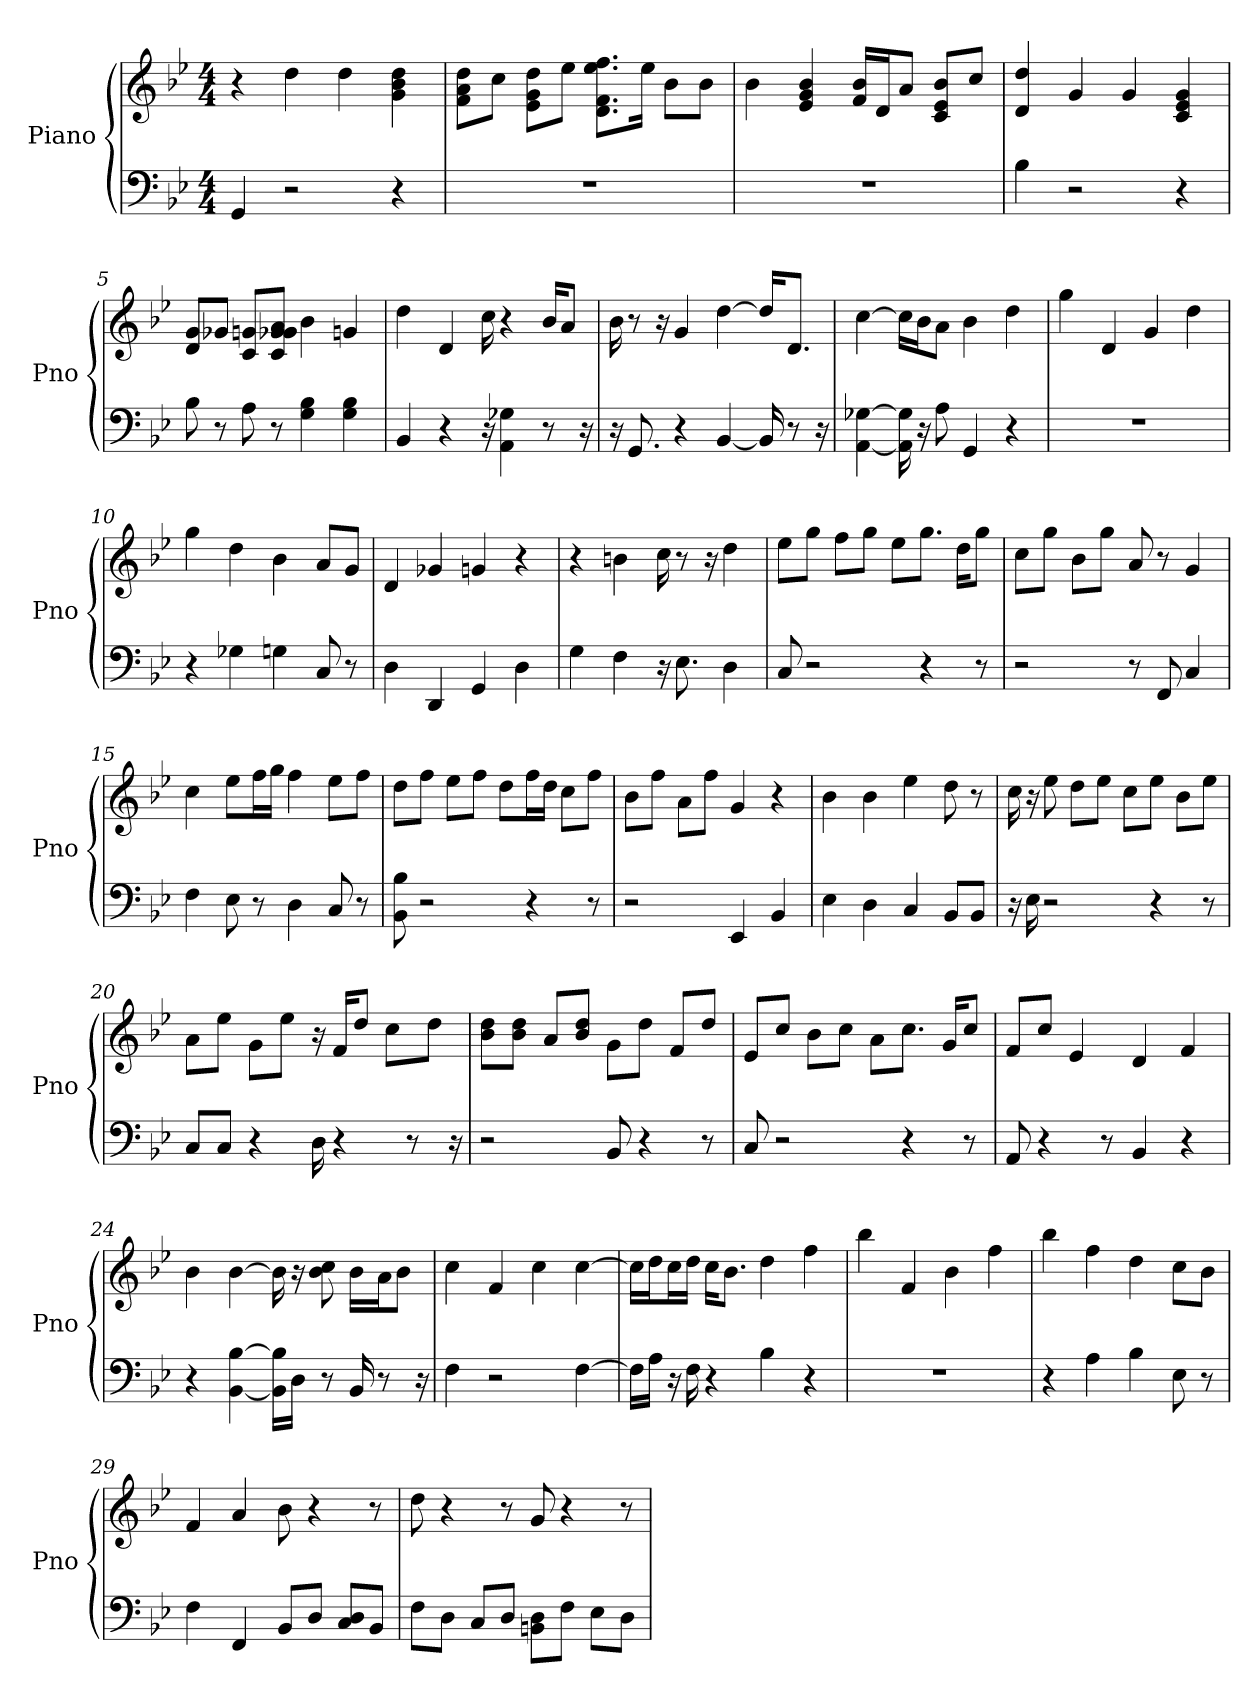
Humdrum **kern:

**kern	**kern
*part1	*part1
*staff2	*staff1
*I"Piano	*
*I'Pno	*
*clefF4	*clefG2
*k[b-e-]	*k[b-e-]
*B-:	*B-:
*M4/4	*M4/4
*MM194	*MM194
=1	=1
4GG	4r
2r	4dd
.	4dd
4r	4dd 4b- 4g
=2	=2
1r	8dd\ 8a\ 8f\L
.	8cc\J
.	8dd\ 8g\ 8e-\L
.	8ee-\J
.	8.ee-\ 8.d\ 8.ff\ 8.f\L
.	16ee-\Jk
.	8b-\L
.	8b-\J
=3	=3
1r	4b-
.	4b- 4g 4e-
.	16b-/ 16f/LL
.	16d/J
.	8a/J
.	8c/ 8b-/ 8e-/L
.	8cc/J
=4	=4
4B-	4dd 4d
2r	4g
.	4g
4r	4c 4e- 4g
=5	=5
8B-	8g/ 8d/L
8r	8g-/J
8A	8c/ 8g/L
8r	8c/ 8a/ 8g/ 8g-/J
4B- 4G	4b-
4B- 4G	4g
=6	=6
4BB-	4dd
4r	4d
16r	16cc
4AA 4G-	4r
8r	16b-/KL
.	8a/J
16r	.
=7	=7
16r	16b-
8.GG	8r
.	16r
4r	4g
[4BB-	[4dd
16BB-]	16dd/KL]
8r	8.d/J
16r	.
=8	=8
[4AA [4G-	[4cc
16AA] 16G-]	16cc\LL]
16r	16b-\J
8A	8a\J
4GG	4b-
4r	4dd
=9	=9
1r	4gg
.	4d
.	4g
.	4dd
=10	=10
4r	4gg
4G-	4dd
4G	4b-
8C	8a/L
8r	8g/J
=11	=11
4D	4d
4DD	4g-
4GG	4g
4D	4r
=12	=12
4G	4r
4F	4b
16r	16cc
8.E-	8r
.	16r
4D	4dd
=13	=13
8C	8ee-\L
2r	8gg\J
.	8ff\L
.	8gg\J
.	8ee-\L
4r	8.gg\J
.	16dd\KL
8r	8gg\J
=14	=14
2r	8cc\L
.	8gg\J
.	8b-\L
.	8gg\J
8r	8a
8FF	8r
4C	4g
=15	=15
4F	4cc
8E-	8ee-\L
8r	16ff\L
.	16gg\JJ
4D	4ff
8C	8ee-\L
8r	8ff\J
=16	=16
8BB- 8B-	8dd\L
2r	8ff\J
.	8ee-\L
.	8ff\J
.	8dd\L
4r	16ff\L
.	16dd\JJ
.	8cc\L
8r	8ff\J
=17	=17
2r	8b-\L
.	8ff\J
.	8a\L
.	8ff\J
4EE-	4g
4BB-	4r
=18	=18
4E-	4b-
4D	4b-
4C	4ee-
8BB-/L	8dd
8BB-/J	8r
=19	=19
16r	16cc
16E-	16r
2r	8ee-
.	8dd\L
.	8ee-\J
.	8cc\L
4r	8ee-\J
.	8b-\L
8r	8ee-\J
=20	=20
8C/L	8a\L
8C/J	8ee-\J
4r	8g\L
.	8ee-\J
16D	16r
4r	16f/KL
.	8dd/J
.	8cc\L
8r	.
.	8dd\J
16r	.
=21	=21
2r	8b-\ 8dd\L
.	8dd\ 8b-\J
.	8a/L
.	8dd/ 8b-/J
8BB-	8g\L
4r	8dd\J
.	8f/L
8r	8dd/J
=22	=22
8C	8e-/L
2r	8cc/J
.	8b-\L
.	8cc\J
.	8a\L
4r	8.cc\J
.	16g/KL
8r	8cc/J
=23	=23
8AA	8f/L
4r	8cc/J
.	4e-
8r	.
4BB-	4d
4r	4f
=24	=24
4r	4b-
[4B- [4BB-	[4b-
16B-]\ 16BB-]\LL	16b-]
16D\JJ	16r
8r	8b- 8cc
16BB-	16b-\LL
8r	16a\J
.	8b-\J
16r	.
=25	=25
4F	4cc
2r	4f
.	4cc
[4F	[4cc
=26	=26
16F\LL]	16cc\LL]
16A\JJ	16dd\J
16r	16cc\L
16F	16dd\JJ
4r	16cc\KL
.	8.b-\J
4B-	4dd
4r	4ff
=27	=27
1r	4bb-
.	4f
.	4b-
.	4ff
=28	=28
4r	4bb-
4A	4ff
4B-	4dd
8E-	8cc\L
8r	8b-\J
=29	=29
4F	4f
4FF	4a
8BB-/L	8b-
8D/J	4r
8D/ 8C/L	.
8BB-/J	8r
=30	=30
8F\L	8dd
8D\J	4r
8C/L	.
8D/J	8r
8D\ 8BB\L	8g
8F\J	4r
8E-\L	.
8D\J	8r
=	=
*-	*-
